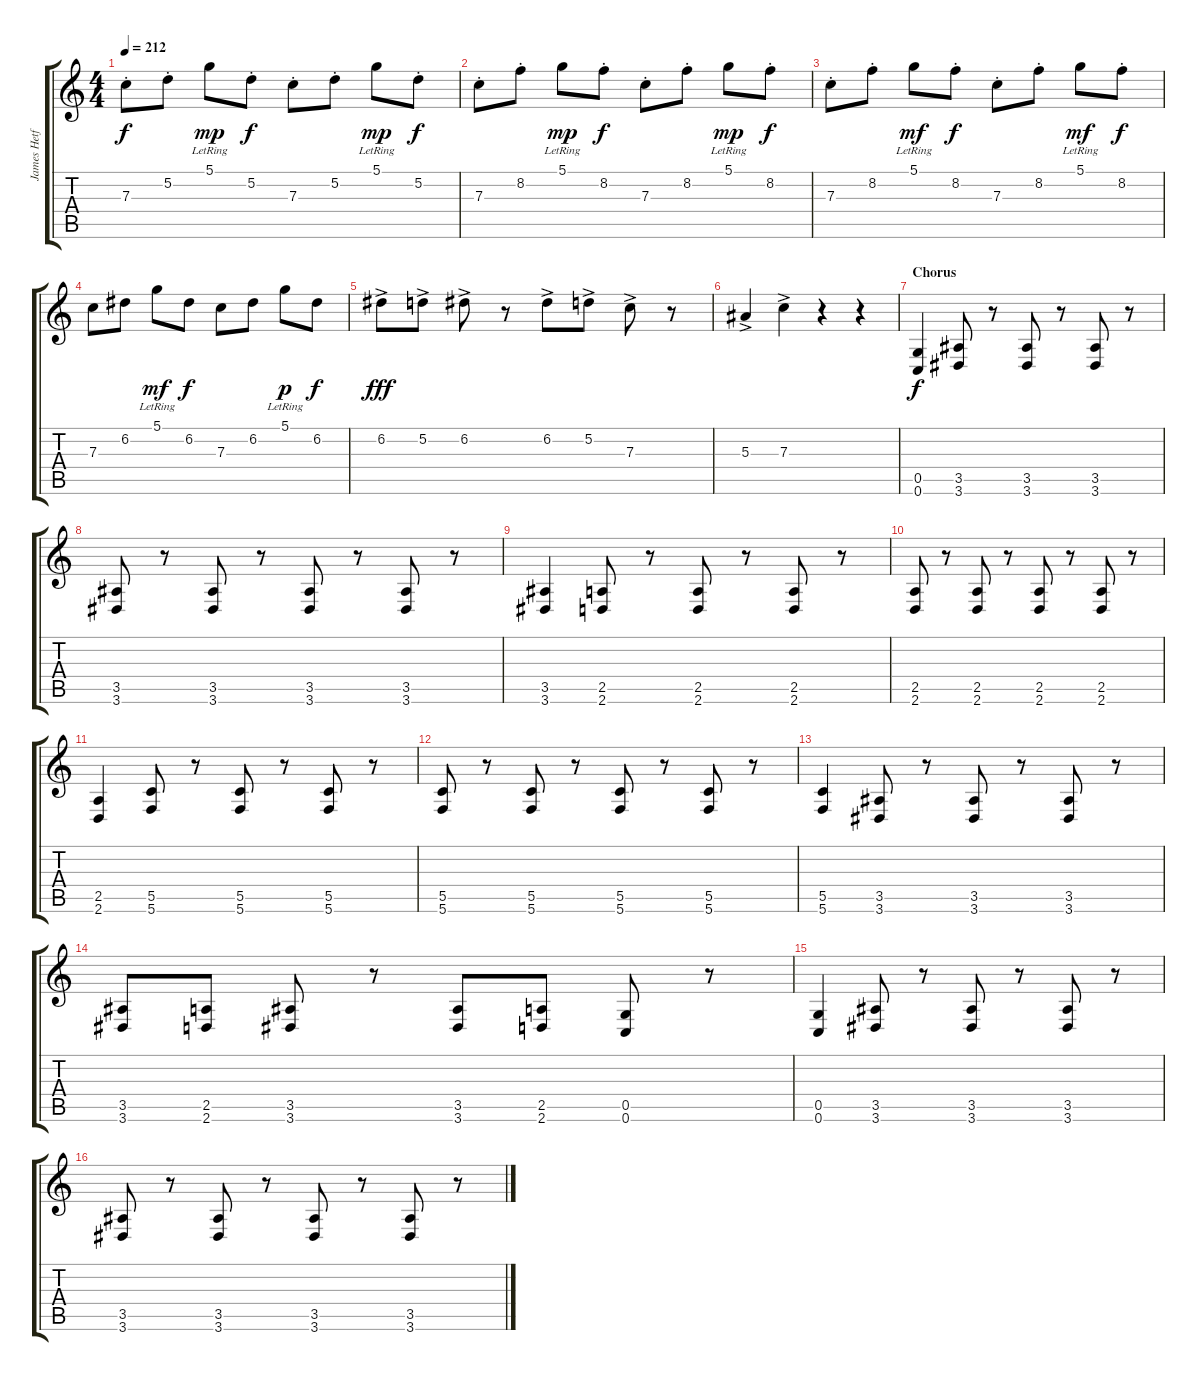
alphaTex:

\track ("James Hetfield" "James Hetf") {instrument overdrivenguitar}
\staff {score tabs}
\tuning (D4 A3 F3 C3 G2 C2) {hide}
\ts (4 4)
\tempo 212
\clef g2
\ks c
7.3{st}.8{dy f} 5.2{st}.8 5.1{lr}.8{dy mp} 5.2{st}.8{dy f} 7.3{st}.8 5.2{st}.8 5.1{lr}.8{dy mp} 5.2{st}.8{dy f} |
7.3{st}.8 8.2{st}.8 5.1{lr}.8{dy mp} 8.2{st}.8{dy f} 7.3{st}.8 8.2{st}.8 5.1{lr}.8{dy mp} 8.2{st}.8{dy f} |
7.3{st}.8 8.2{st}.8 5.1{lr}.8{dy mf} 8.2{st}.8{dy f} 7.3{st}.8 8.2{st}.8 5.1{lr}.8{dy mf} 8.2{st}.8{dy f} |
7.3.8 6.2.8 5.1{lr}.8{dy mf} 6.2.8{dy f} 7.3.8 6.2.8 5.1{lr}.8{dy p} 6.2.8{dy f} |
6.2{ac}.8{dy fff} 5.2{ac}.8 6.2{ac}.8 r.8 6.2{ac}.8 5.2{ac}.8 7.3{ac}.8 r.8 |
5.3{ac}.4 7.3{ac}.4 r.4 r.4 |
\section ("" "Chorus")
(0.5 0.6).4{dy f volume 13 instrument overdrivenguitar} (3.5 3.6).8 r.8 (3.5 3.6).8 r.8 (3.5 3.6).8 r.8 |
(3.5 3.6).8 r.8 (3.5 3.6).8 r.8 (3.5 3.6).8 r.8 (3.5 3.6).8 r.8 |
(3.5 3.6).4 (2.5 2.6).8 r.8 (2.5 2.6).8 r.8 (2.5 2.6).8 r.8 |
(2.5 2.6).8 r.8 (2.5 2.6).8 r.8 (2.5 2.6).8 r.8 (2.5 2.6).8 r.8 |
(2.5 2.6).4 (5.5 5.6).8 r.8 (5.5 5.6).8 r.8 (5.5 5.6).8 r.8 |
(5.5 5.6).8 r.8 (5.5 5.6).8 r.8 (5.5 5.6).8 r.8 (5.5 5.6).8 r.8 |
(5.5 5.6).4 (3.5 3.6).8 r.8 (3.5 3.6).8 r.8 (3.5 3.6).8 r.8 |
(3.5 3.6).8 (2.5 2.6).8 (3.5 3.6).8 r.8 (3.5 3.6).8 (2.5 2.6).8 (0.5 0.6).8 r.8 |
(0.5 0.6).4 (3.5 3.6).8 r.8 (3.5 3.6).8 r.8 (3.5 3.6).8 r.8 |
(3.5 3.6).8 r.8 (3.5 3.6).8 r.8 (3.5 3.6).8 r.8 (3.5 3.6).8 r.8
